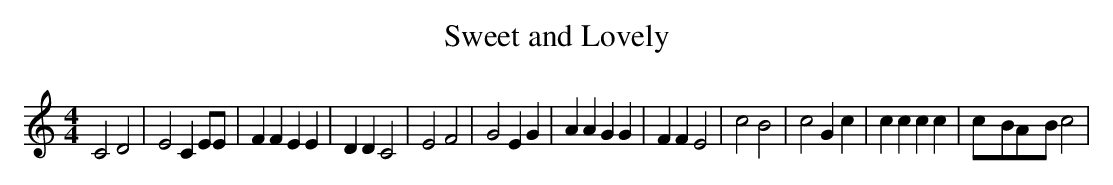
X:1
T:Sweet and Lovely
M:4/4
L:1/4
K:C
 C2 D2| E2 C E/2E/2| F F E E| D D C2| E2 F2| G2 E G| A A G G| F F E2|\
 c2 B2| c2 G c| c c c c|c/2-B/2A/2-B/2 c2|
